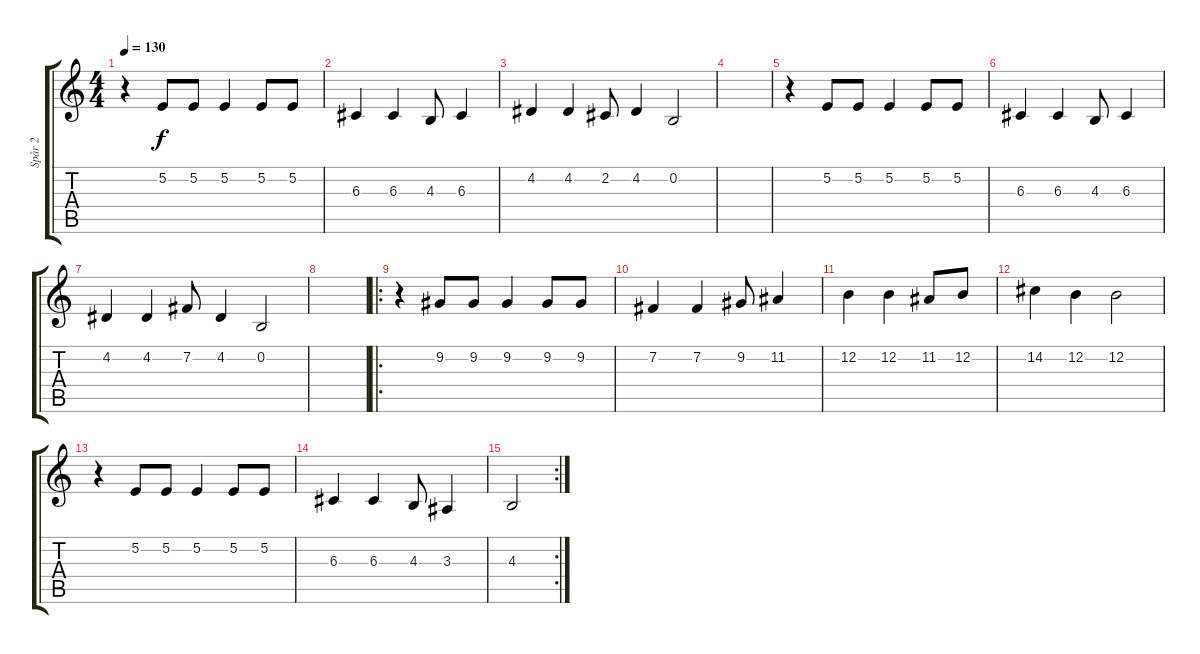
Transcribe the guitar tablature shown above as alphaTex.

\track ("Spår 2" "Spår 2") {instrument tenorsax}
\staff {score tabs}
\tuning (E4 B3 G3 D3 A2 E2) {hide}
\ts (4 4)
\tempo 130
\clef g2
\ks c
r.4{dy f instrument tenorsax} 5.2.8 5.2.8 5.2.4 5.2.8 5.2.8 |
6.3.4 6.3.4 4.3.8 6.3.4 |
4.2.4 4.2.4 2.2.8 4.2.4 0.2.2 |
|
r.4 5.2.8 5.2.8 5.2.4 5.2.8 5.2.8 |
6.3.4 6.3.4 4.3.8 6.3.4 |
4.2.4 4.2.4 7.2.8 4.2.4 0.2.2 |
|
\ro
r.4 9.2.8 9.2.8 9.2.4 9.2.8 9.2.8 |
7.2.4 7.2.4 9.2.8 11.2.4 |
12.2.4 12.2.4 11.2.8 12.2.8 |
14.2.4 12.2.4 12.2.2 |
r.4 5.2.8 5.2.8 5.2.4 5.2.8 5.2.8 |
6.3.4 6.3.4 4.3.8 3.3.4 |
\rc 2
4.3.2
